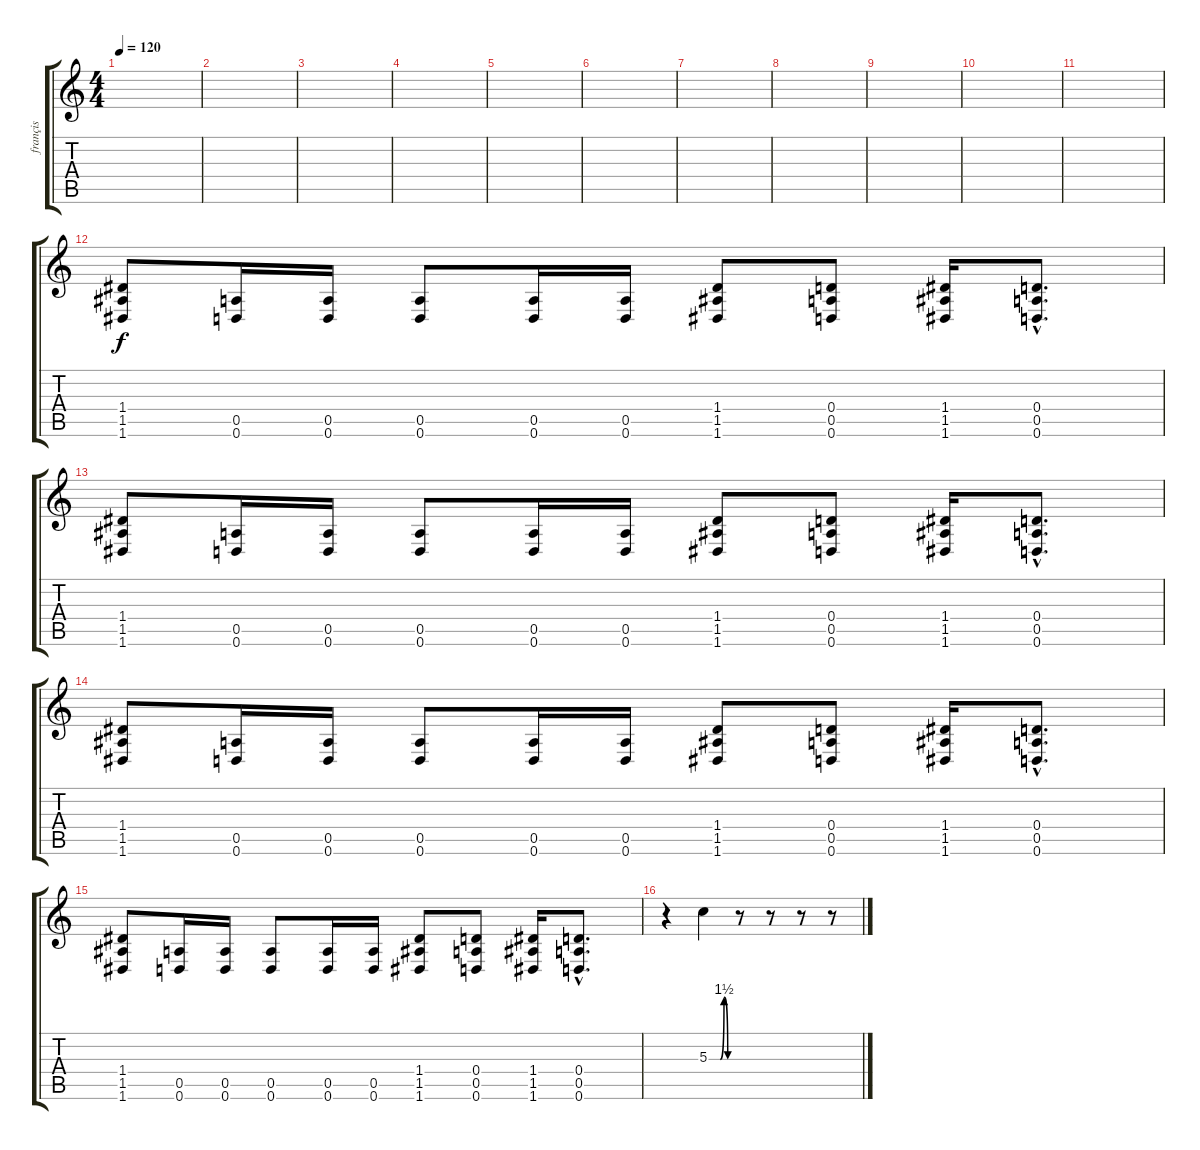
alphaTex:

\track ("françis" "françis") {instrument distortionguitar}
\staff {score tabs}
\tuning (E4 B3 G3 D3 A2 D2) {hide}
\ts (4 4)
\tempo 120
\clef g2
\ks c
|
|
|
|
|
|
|
|
|
|
|
(1.4 1.5 1.6).8 (0.5 0.6).16 (0.5 0.6).16 (0.5 0.6).8 (0.5 0.6).16 (0.5 0.6).16 (1.4 1.5 1.6).8 (0.4 0.5 0.6).8 (1.4 1.5 1.6).16 (0.4{hac} 0.5{hac} 0.6{hac}).8{d} |
(1.4 1.5 1.6).8 (0.5 0.6).16 (0.5 0.6).16 (0.5 0.6).8 (0.5 0.6).16 (0.5 0.6).16 (1.4 1.5 1.6).8 (0.4 0.5 0.6).8 (1.4 1.5 1.6).16 (0.4{hac} 0.5{hac} 0.6{hac}).8{d} |
(1.4 1.5 1.6).8 (0.5 0.6).16 (0.5 0.6).16 (0.5 0.6).8 (0.5 0.6).16 (0.5 0.6).16 (1.4 1.5 1.6).8 (0.4 0.5 0.6).8 (1.4 1.5 1.6).16 (0.4{hac} 0.5{hac} 0.6{hac}).8{d} |
(1.4 1.5 1.6).8 (0.5 0.6).16 (0.5 0.6).16 (0.5 0.6).8 (0.5 0.6).16 (0.5 0.6).16 (1.4 1.5 1.6).8 (0.4 0.5 0.6).8 (1.4 1.5 1.6).16 (0.4{hac} 0.5{hac} 0.6{hac}).8{d} |
r.4 5.3{be (custom 0 0 30 0 40 6 50 0 60 0)}.4 r.8 r.8 r.8 r.8
